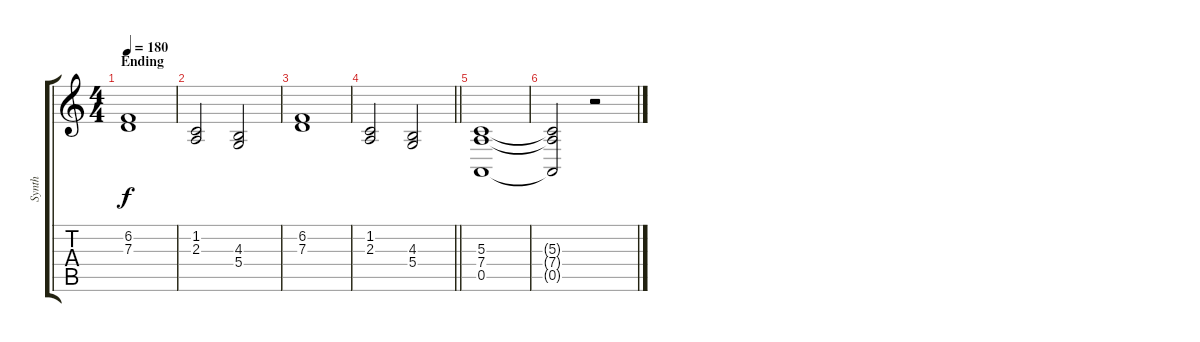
\track ("Synth " "Synth ") {instrument choiraahs}
\staff {score tabs}
\tuning (E4 B3 G3 D3 A2 E2) {hide}
\ts (4 4)
\section ("" "Ending")
\tempo 180
\clef g2
\ks c
(6.2 7.3).1{dy f} |
(1.2 2.3).2 (4.3 5.4).2 |
(6.2 7.3).1 |
\barLineRight lightlight
(1.2 2.3).2 (4.3 5.4).2 |
(5.3 7.4 0.5).1 |
(5.3{t} 7.4{t} 0.5{t}).2 r.2
